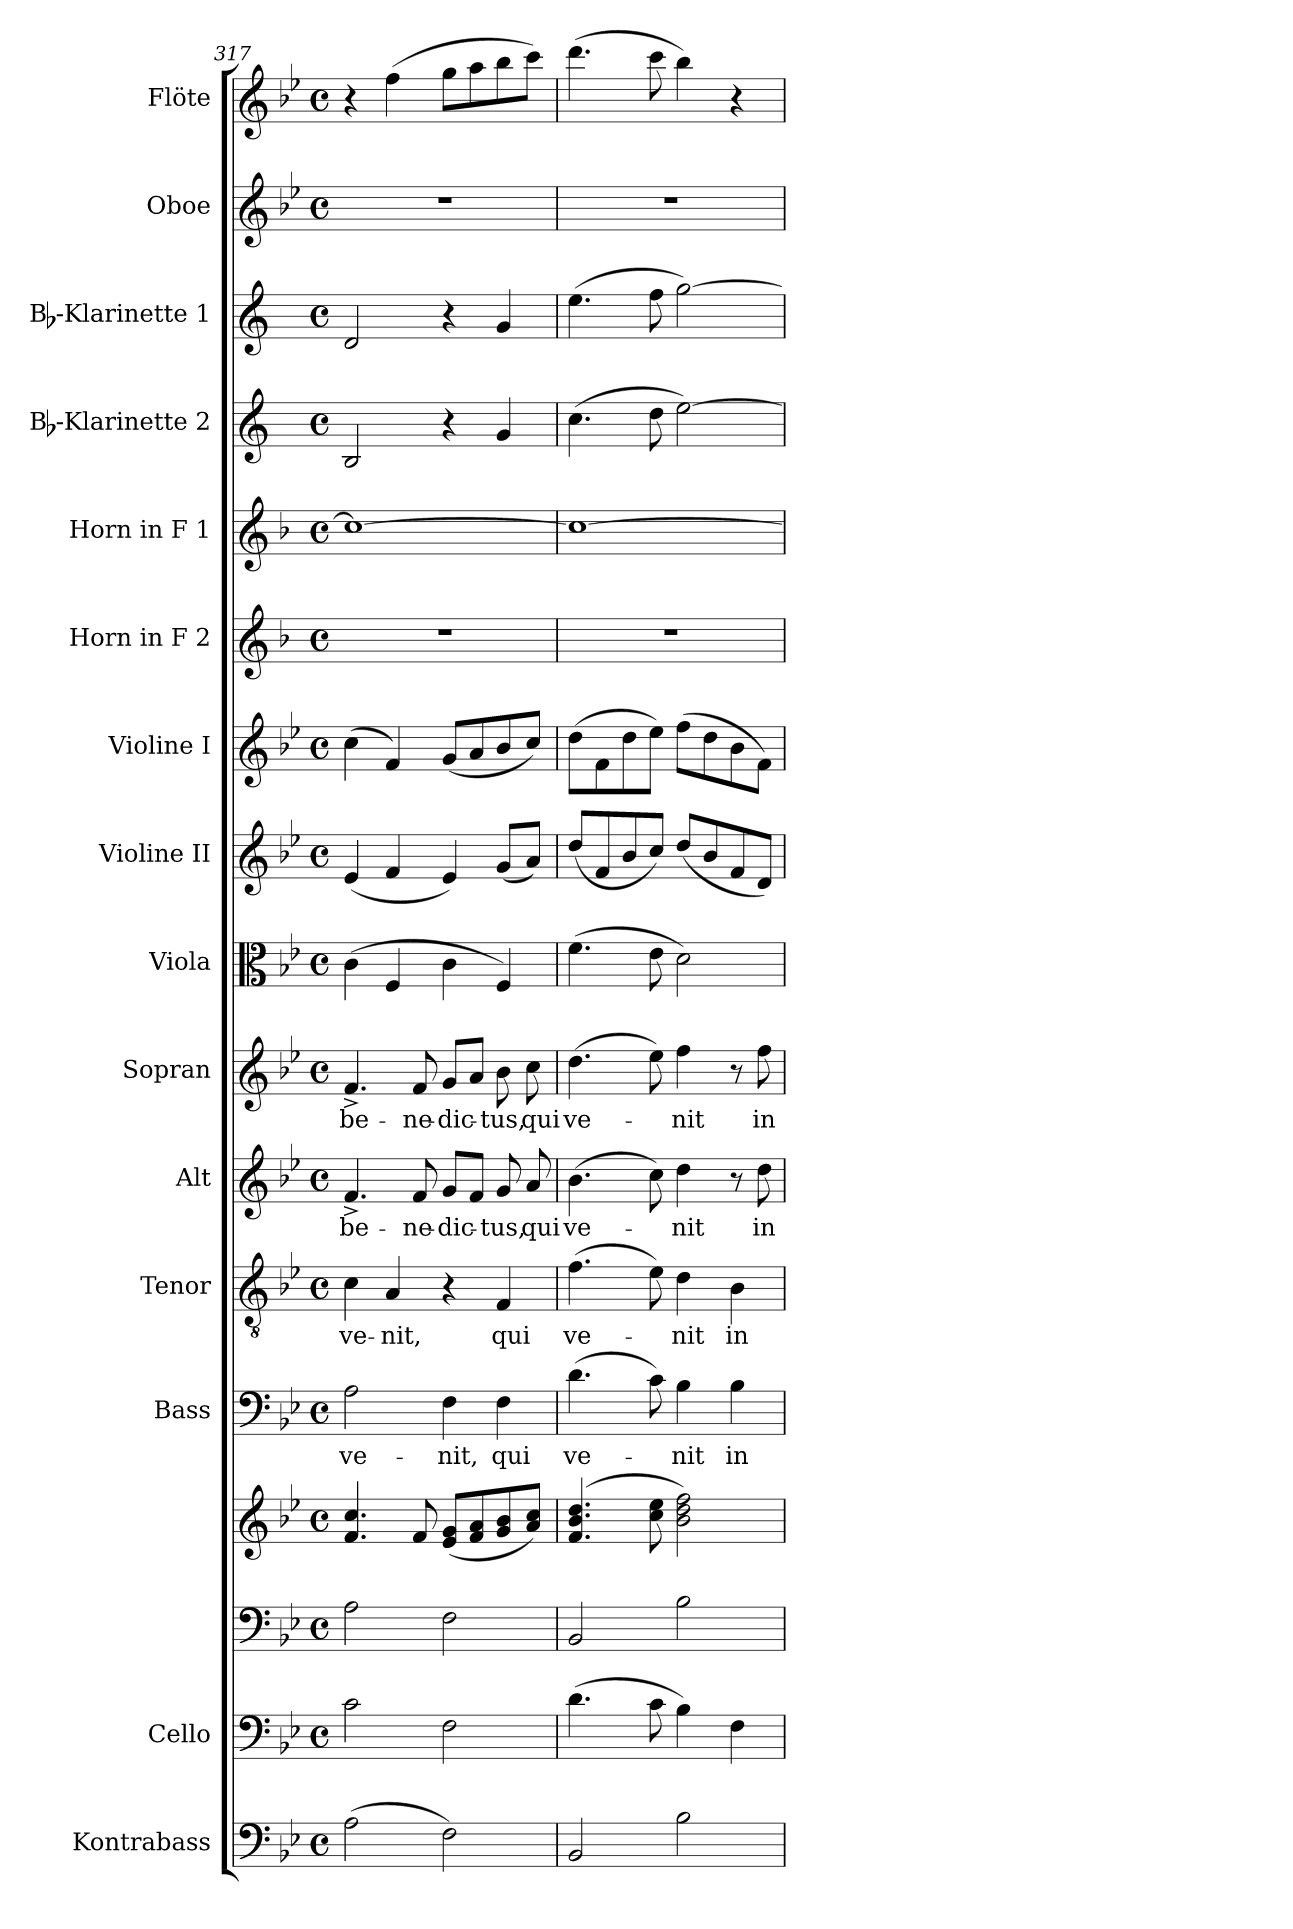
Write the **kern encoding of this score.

**kern	**kern	**kern	**kern	**kern	**text	**kern	**text	**kern	**text	**kern	**text	**kern	**kern	**kern	**kern	**kern	**kern	**kern	**kern	**kern
*part16	*part15	*part14	*part14	*part13	*part13	*part12	*part12	*part11	*part11	*part10	*part10	*part9	*part8	*part7	*part6	*part5	*part4	*part3	*part2	*part1
*staff17	*staff16	*staff15	*staff14	*staff13	*staff13	*staff12	*staff12	*staff11	*staff11	*staff10	*staff10	*staff9	*staff8	*staff7	*staff6	*staff5	*staff4	*staff3	*staff2	*staff1
*I"Kontrabass	*I"Cello	*	*	*I"Bass	*	*I"Tenor	*	*I"Alt	*	*I"Sopran	*	*I"Viola	*I"Violine II	*I"Violine I	*I"Horn in F 2	*I"Horn in F 1	*I"Bb-Klarinette 2	*I"Bb-Klarinette 1	*I"Oboe	*I"Flöte
*I'Kb.	*	*	*	*I'B.	*	*I'T.	*	*I'A.	*	*I'S.	*	*I'Vla.	*I'Vl. II	*I'Vl. I	*	*	*I'Bb Kl. 2	*I'Bb Kl. 1	*I'Ob.	*I'Fl.
*clefF4	*clefF4	*clefF4	*clefG2	*clefF4	*	*clefGv2	*	*clefG2	*	*clefG2	*	*clefC3	*clefG2	*clefG2	*clefG2	*clefG2	*clefG2	*clefG2	*clefG2	*clefG2
*ITrd7c12	*	*	*	*	*	*	*	*	*	*	*	*	*	*	*ITrd4c7	*ITrd4c7	*ITrd1c2	*ITrd1c2	*	*
*k[b-e-]	*k[b-e-]	*k[b-e-]	*k[b-e-]	*k[b-e-]	*	*k[b-e-]	*	*k[b-e-]	*	*k[b-e-]	*	*k[b-e-]	*k[b-e-]	*k[b-e-]	*k[b-e-]	*k[b-e-]	*k[b-e-]	*k[b-e-]	*k[b-e-]	*k[b-e-]
*B-:	*B-:	*B-:	*B-:	*B-:	*	*B-:	*	*B-:	*	*B-:	*	*B-:	*B-:	*B-:	*B-:	*B-:	*B-:	*B-:	*B-:	*B-:
*M4/4	*M4/4	*M4/4	*M4/4	*M4/4	*	*M4/4	*	*M4/4	*	*M4/4	*	*M4/4	*M4/4	*M4/4	*M4/4	*M4/4	*M4/4	*M4/4	*M4/4	*M4/4
*met(c)	*met(c)	*met(c)	*met(c)	*met(c)	*	*met(c)	*	*met(c)	*	*met(c)	*	*met(c)	*met(c)	*met(c)	*met(c)	*met(c)	*met(c)	*met(c)	*met(c)	*met(c)
=317	=317	=317	=317	=317	=317	=317	=317	=317	=317	=317	=317	=317	=317	=317	=317	=317	=317	=317	=317	=317
!	!	!	!	!	!LO:LY:b	!	!LO:LY:b	!	!LO:LY:b	!	!LO:LY:b	!	!	!	!	!	!	!	!	!
(>2AA\	2c\	2A\	4.f/ 4.cc/	2A\	ve-	4c\	ve-	4.f^</	be-	4.f^</	be-	(>4c\	(<4e-/	(>4cc\	1r	1f_	2A/	2c/	1r	4r
!	!	!	!	!	!	!	!LO:LY:b	!	!	!	!	!	!	!	!	!	!	!	!	!
.	.	.	.	.	.	4A/	-nit,	.	.	.	.	4F/	4f/	4f/)	.	.	.	.	.	(>4ff\
!	!	!	!	!	!	!	!	!	!LO:LY:b	!	!LO:LY:b	!	!	!	!	!	!	!	!	!
.	.	.	8f/	.	.	.	.	8f/	-ne-	8f/	-ne-	.	.	.	.	.	.	.	.	.
!	!	!	!	!	!LO:LY:b	!	!	!	!LO:LY:b	!	!LO:LY:b	!	!	!	!	!	!	!	!	!
2FF\)	2F\	2F\	(<8e-/ 8g/L	4F\	-nit,	4r	.	8g/L	-dic-	8g/L	-dic-	4c\	4e-/)	(<8g/L	.	.	4r	4r	.	8gg\L
.	.	.	8f/ 8a/	.	.	.	.	8f/J	.	8a/J	.	.	.	8a/	.	.	.	.	.	8aa\
!	!	!	!	!	!LO:LY:b	!	!LO:LY:b	!	!LO:LY:b	!	!LO:LY:b	!	!	!	!	!	!	!	!	!
.	.	.	8g/ 8b-/	4F\	qui	4F/	qui	8g/	-tus,	8b-\	-tus,	4F/)	(<8g/L	8b-/	.	.	4f/	4f/	.	8bb-\
!	!	!	!	!	!	!	!	!	!LO:LY:b	!	!LO:LY:b	!	!	!	!	!	!	!	!	!
.	.	.	8a/ 8cc/J)	.	.	.	.	8a/	qui	8cc\	qui	.	8a/J)	8cc/J)	.	.	.	.	.	8ccc\J)
=318	=318	=318	=318	=318	=318	=318	=318	=318	=318	=318	=318	=318	=318	=318	=318	=318	=318	=318	=318	=318
!	!	!	!	!	!LO:LY:b	!	!LO:LY:b	!	!LO:LY:b	!	!LO:LY:b	!	!	!	!	!	!	!	!	!
2BBB-/	(>4.d\	2BB-/	(4.f/ 4.b-/ 4.dd/	(>4.d\	ve-	(>4.f\	ve-	(>4.b-\	ve-	(>4.dd\	ve-	(>4.f\	(<8dd/L	(>8dd\L	1r	1f_	(>4.b-\	(>4.dd\	1r	(>4.ddd\
.	.	.	.	.	.	.	.	.	.	.	.	.	8f/	8f\	.	.	.	.	.	.
.	.	.	.	.	.	.	.	.	.	.	.	.	8b-/	8dd\	.	.	.	.	.	.
.	8c\	.	8cc\ 8ee-\	8c\)	.	8e-\)	.	8cc\)	.	8ee-\)	.	8e-\	8cc/J)	8ee-\J)	.	.	8cc\	8ee-\	.	8ccc\
!	!	!	!	!	!LO:LY:b	!	!LO:LY:b	!	!LO:LY:b	!	!LO:LY:b	!	!	!	!	!	!	!	!	!
2BB-\	4B-\)	2B-\	2b-\ 2dd\ 2ff\)	4B-\	-nit	4d\	-nit	4dd\	-nit	4ff\	-nit	2d\)	(<8dd/L	(>8ff\L	.	.	[2dd\)	[2ff\)	.	4bb-\)
.	.	.	.	.	.	.	.	.	.	.	.	.	8b-/	8dd\	.	.	.	.	.	.
!	!	!	!	!	!LO:LY:b	!	!LO:LY:b	!	!	!	!	!	!	!	!	!	!	!	!	!
.	4F\	.	.	4B-\	in	4B-\	in	8r	.	8r	.	.	8f/	8b-\	.	.	.	.	.	4r
!	!	!	!	!	!	!	!	!	!LO:LY:b	!	!LO:LY:b	!	!	!	!	!	!	!	!	!
.	.	.	.	.	.	.	.	8dd\	in	8ff\	in	.	8d/J)	8f\J)	.	.	.	.	.	.
=	=	=	=	=	=	=	=	=	=	=	=	=	=	=	=	=	=	=	=	=
*-	*-	*-	*-	*-	*-	*-	*-	*-	*-	*-	*-	*-	*-	*-	*-	*-	*-	*-	*-	*-
